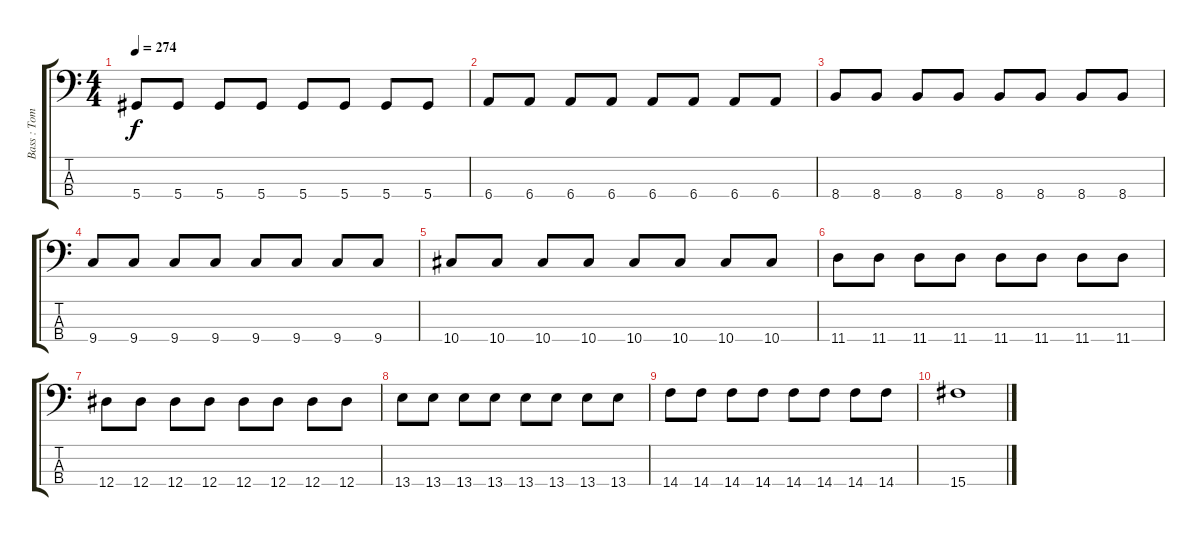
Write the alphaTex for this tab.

\track ("Bass : Tom Araya" "Bass : Tom") {instrument electricbasspick}
\staff {score tabs}
\tuning (Gb2 Db2 Ab1 Eb1) {hide}
\ts (4 4)
\tempo 274
\clef f4
\ks c
5.4.8{dy f} 5.4.8 5.4.8 5.4.8 5.4.8 5.4.8 5.4.8 5.4.8 |
6.4.8 6.4.8 6.4.8 6.4.8 6.4.8 6.4.8 6.4.8 6.4.8 |
8.4.8 8.4.8 8.4.8 8.4.8 8.4.8 8.4.8 8.4.8 8.4.8 |
9.4.8 9.4.8 9.4.8 9.4.8 9.4.8 9.4.8 9.4.8 9.4.8 |
10.4.8 10.4.8 10.4.8 10.4.8 10.4.8 10.4.8 10.4.8 10.4.8 |
11.4.8 11.4.8 11.4.8 11.4.8 11.4.8 11.4.8 11.4.8 11.4.8 |
12.4.8 12.4.8 12.4.8 12.4.8 12.4.8 12.4.8 12.4.8 12.4.8 |
13.4.8 13.4.8 13.4.8 13.4.8 13.4.8 13.4.8 13.4.8 13.4.8 |
14.4.8 14.4.8 14.4.8 14.4.8 14.4.8 14.4.8 14.4.8 14.4.8 |
15.4.1
